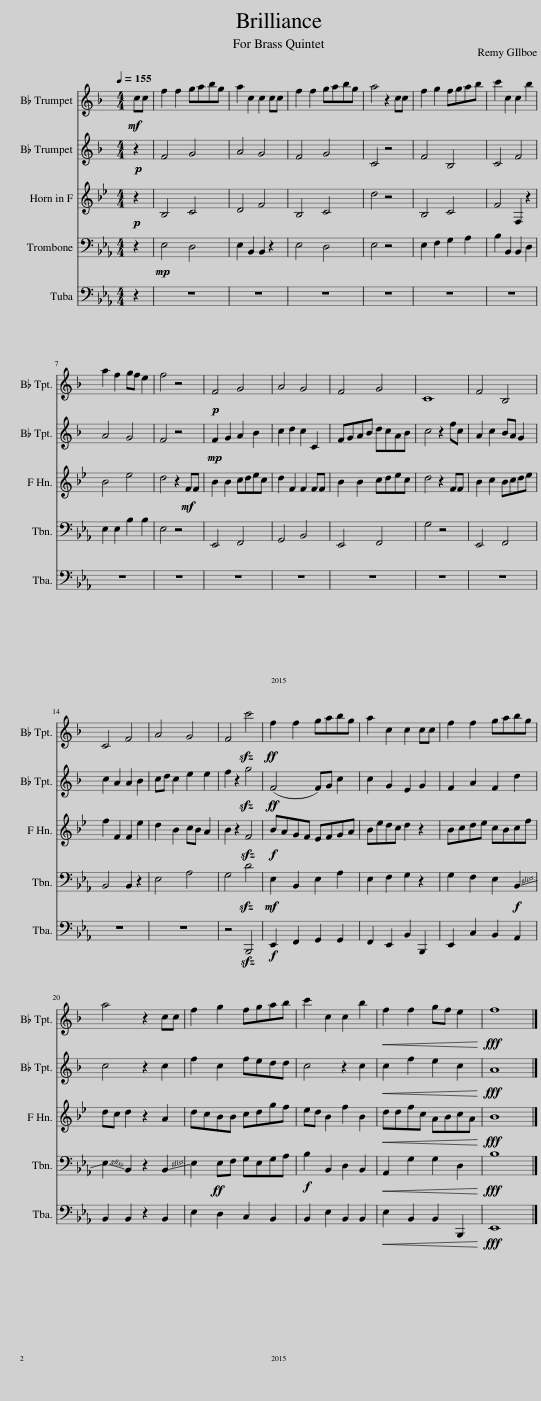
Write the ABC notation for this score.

X:1
%%score 1 2 3 4 5
L:1/8
Q:1/4=155
M:4/4
I:linebreak $
K:Eb
V:1 treble transpose=-2
V:2 treble transpose=-2
V:3 treble transpose=-7
V:4 bass
V:5 bass
V:1
[K:F]!mf! cc | f2 f2 gabg | a2 c2 c2 cc | f2 f2 gabg | a4 z2 cc | %5
 f2 g2 fgab | c'2 c2 c2 b2 |$ a2 f2 gf e2 | f4 z4 |!p! F4 G4 | %10
 A4 G4 | F4 G4 | C8 | F4 B,4 |$ C4 F4 | %15
 A4 G4 | F4!sfz! c'4 |!ff! f2 f2 gabg | a2 c2 c2 cc | f2 f2 gabg |$ %20
 a4 z2 cc | f2 g2 fgab | c'2 c2 c2 b2 |!<(! f2 f2 gf e2!<)! |!fff! f8 |] %25
V:2
[K:F]!p! z2 | F4 G4 | A4 G4 | F4 G4 | C4 z4 | %5
 F4 B,4 | C4 F4 |$ A4 G4 | F4 z4 |!mp! F2 G2 A2 B2 | %10
 c2 d2 c2 C2 | FGAB dcAB | c4 z2 fc | A2 c2 BA G2 |$ c2 A2 A2 B2 | %15
 cd c2 e2 e2 | f2 z2!sfz! g4 |!ff! (F4 F)G c2 | c2 G2 E2 G2 | F2 A2 F2 d2 |$ %20
 c4 z2 c2 | f2 c2 fedd | c4 z2 c2 |!<(! c2 f2 e2 c2!<)! |!fff! A8 |] %25
V:3
[K:Bb]!p! z2 | B,4 C4 | D4 F4 | B,4 C4 | d4 z4 | %5
 B,4 C4 | F4 F,2 z2 |$ B4 e4 | d4 z2!mf! FF | B2 B2 cdec | %10
 d2 F2 F2 FF | B2 B2 cdec | d4 z2 FF | B2 c2 Bcde |$ f2 F2 F2 e2 | %15
 d2 B2 cB A2 | B2 z2!sfz! F4 |!f! BAGF EFGA | Bedc d2 z2 | Bcde cBcf |$ %20
 dc d2 z2 A2 | dcBB cdgf | ed B2 f2 B2 |!<(! ddfc ABcA!<)! |!fff! B8 |] %25
V:4
 z2 |!mp! E,4 D,4 | E,2 B,,2 B,,2 z2 | E,4 D,4 | E,4 z4 | %5
 E,2 F,2 G,2 A,2 | B,2 B,,2 B,,2 D,2 |$ E,2 E,2 B,2 B,2 | E,4 z4 | E,,4 F,,4 | %10
 G,,4 B,,4 | E,,4 F,,4 | G,4 z4 | E,,4 F,,4 |$ B,,4 B,,2 z2 | %15
 E,4 A,4 | G,4!sfz! D4 |!mf! E,2 B,,2 E,2 A,2 | E,2 F,2 G,2 z2 | G,2 F,2 E,2!f! !-(!B,,2 |$ %20
 !-(!E,2 !-)!B,,2 z2 !-(!B,,2 | !-)!E,2!ff! E,F, G,E,G,A, |!f! B,2 B,,2 D,2 B,,2 |!<(! A,,2 G,2 G,2 D,2!<)! |!fff! B,8 |] %25
V:5
 z2 | z8 | z8 | z8 | z8 | %5
 z8 | z8 |$ z8 | z8 | z8 | %10
 z8 | z8 | z8 | z8 |$ z8 | %15
 z8 | z4!sfz! B,,,4 |!f! E,,2 F,,2 G,,2 G,,2 | F,,2 E,,2 B,,2 B,,,2 | E,,2 C,2 B,,2 A,,2 |$ %20
 B,,2 B,,2 z2 B,,2 | E,2 D,2 C,2 B,,2 | B,,2 E,2 B,,2 B,,2 |!<(! E,2 B,,2 B,,2 B,,,2!<)! |!fff! E,,8 |] %25
